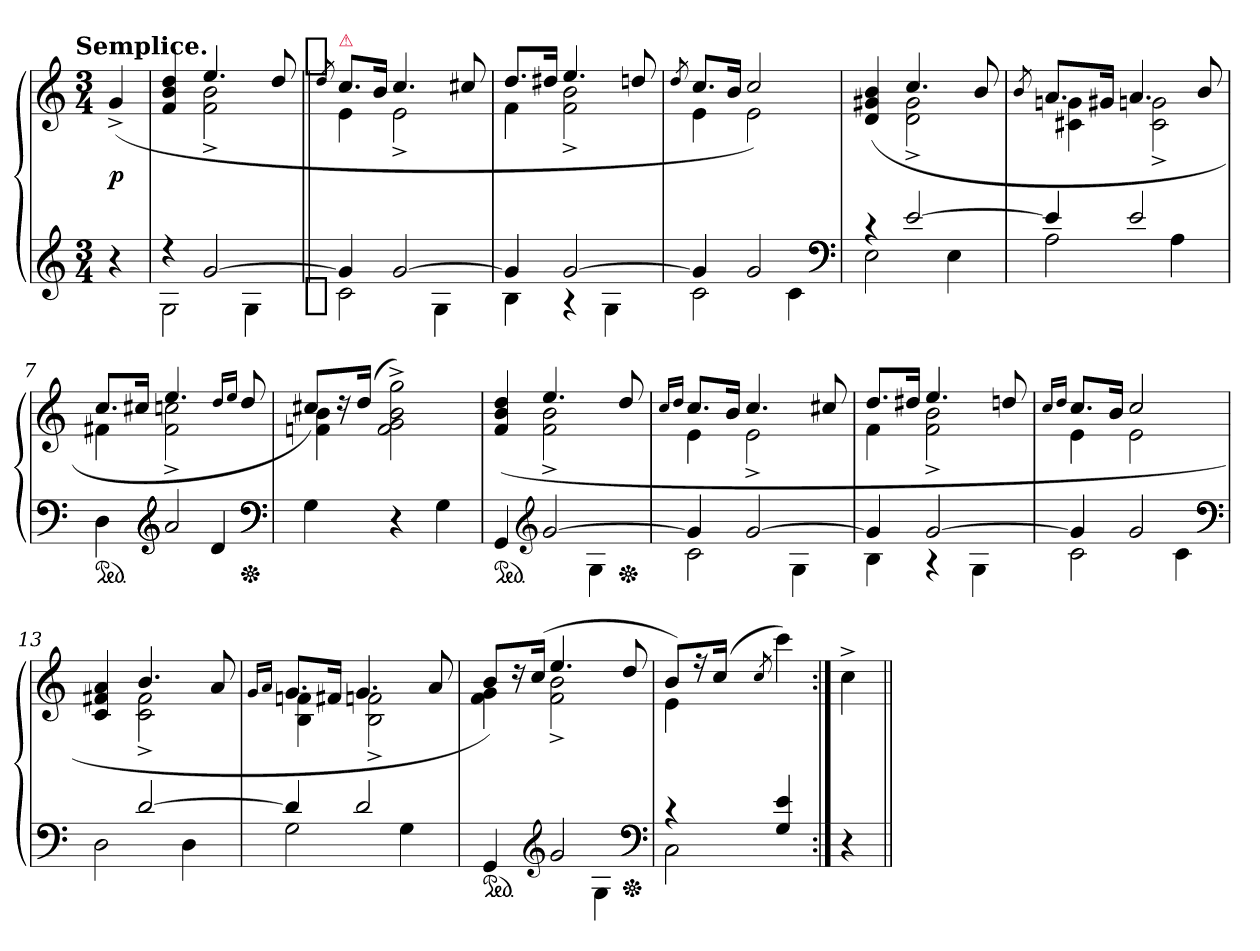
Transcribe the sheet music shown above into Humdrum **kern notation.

**kern	**kern	**dynam
*part1	*part1	*part1
*staff2	*staff1	*staff1/2
*clefG2	*clefG2	*
*k[]	*k[]	*
*C:	*C:	*
!!LO:TX:omd:t=Semplice.
*M3/4	*M3/4	*
=	=	=
4r	(>4g^>	p
=1	=1	=1
*^	*^	*
4r	2G	4f 4b 4dd	4ryy	.
[2g	.	4.ee	2f^< 2b^<	.
.	4G	.	.	.
.	.	8dd	.	.
!	!	!LO:TX:a:t=[segno]	!	!
!LO:TX:b:t=[segno]	!	!	!	!
=2||	=2||	=2||	=2||	=2||
.	.	8qdd	.	.
!	!	!LO:TX:a:color=crimson:t=⚠	!	!
4g]	2c	8.ccL	4e	.
.	.	16bJk	.	.
[2g	.	4.cc	2e^<	.
.	4G	.	.	.
.	.	8cc#X	.	.
=3	=3	=3	=3	=3
4g]	4B	8.ddL	4f	.
.	.	16dd#XJk	.	.
[2g	4r	4.ee	2f^< 2b^<	.
.	4G	.	.	.
.	.	8ddn	.	.
=4	=4	=4	=4	=4
.	.	8qdd/	.	.
4g]	2c	8.cc/L	4e\	.
.	.	16b/Jk	.	.
2g	.	2cc/)	2e\	.
.	4c	.	.	.
*clefF4	*	*	*	*
=5	=5	=5	=5	=5
4r	2E	(>4d 4g#X 4b	4ryy	.
[2e	.	4.cc/	2d^<\ 2g#^<\	.
.	4E	.	.	.
.	.	8b/	.	.
=6	=6	=6	=6	=6
.	.	8qb	.	.
4e]	2A	8.aL	4c#X 4gn	.
.	.	16g#XJk	.	.
2e	.	4.a	2c#^< 2gn^<	.
.	4A	.	.	.
.	.	8b	.	.
=7	=7	=7	=7	=7
*ped	*	*	*	*
4ryy	4D	8.cc/L	4f#X\	.
.	.	16cc#X/Jk	.	.
*clefG2	*	*	*	*
2a	4ryy	4.ee/	2f#^<\ 2ccn^<\	.
.	4d/	.	.	.
.	.	16qdd/LL	.	.
.	.	16qee/JJ	.	.
*Xped	*	*	*	*
.	.	8dd/	.	.
*v	*v	*	*	*
*clefF4	*	*	*
=8	=8	=8	=8
4G	8cc#XL)	4fn 4b	.
.	16rdd	.	.
.	(>16ddJk	.	.
4r	2ryy	2f^< 2g^< 2b^< 2gg^<)	.
4G	.	.	.
=9	=9	=9	=9
*^	*	*	*
*ped	*	*	*	*
4GG	2ryy	(>4f 4b 4dd	4ryy	.
*clefG2	*	*	*	*
[2g	.	4.ee/	2f^<\ 2b^<\	.
.	4G	.	.	.
*Xped	*	*	*	*
.	.	8dd/	.	.
=10	=10	=10	=10	=10
.	.	16qccLL	.	.
.	.	16qddJJ	.	.
4g]	2c	8.ccL	4e	.
.	.	16bJk	.	.
[2g	.	4.cc	2e^<	.
.	4G	.	.	.
.	.	8cc#X	.	.
=11	=11	=11	=11	=11
4g]	4B	8.ddL	4f	.
.	.	16dd#XJk	.	.
[2g	4r	4.ee	2f^< 2b^<	.
.	4G	.	.	.
.	.	8ddn	.	.
=12	=12	=12	=12	=12
.	.	16qcc/LL	.	.
.	.	16qdd/JJ	.	.
4g]	2c	8.cc/L	4e\	.
.	.	16b/Jk	.	.
2g	.	2cc/	2e\	.
.	4c	.	.	.
*clefF4	*	*	*	*
=13	=13	=13	=13	=13
4ryy	2D	4c 4f#X 4a	4ryy	.
[2d	.	4.b	2c^< 2f#^<	.
.	4D	.	.	.
.	.	8a/	.	.
=14	=14	=14	=14	=14
.	.	16qgLL	.	.
.	.	16qaJJ	.	.
4d]	2G	8.gL	4B 4fn	.
.	.	16f#XJk	.	.
2d	.	4.g	2B^< 2fn^<	.
.	4G	.	.	.
.	.	8a	.	.
=15	=15	=15	=15	=15
*ped	*	*	*	*
4GG	2ryy	8bL)	4f 4g	.
.	.	16rdd	.	.
.	.	(>16ccJk	.	.
*clefG2	*	*	*	*
2g	.	4.ee	2f^< 2b^<	.
.	4G	.	.	.
*Xped	*	*	*	*
.	.	8dd	.	.
*clefF4	*	*	*	*
=16	=16	=16	=16	=16
4rc	2C	8bL)	4e	.
.	.	16r	.	.
.	.	(>16ccJk	.	.
4ryy	.	4ryy	2ryy	.
.	.	8qcc	.	.
4G/ 4e/	4ryy	4ccc)	.	.
*	*	*v	*v	*
!LO:TX:a:Bi:t=Fine.	!	!	!
*v	*v	*	*
=17:|!	=17:|!	=17:|!
4r	4cc^>	.
=||	=||	=||
*-	*-	*-
